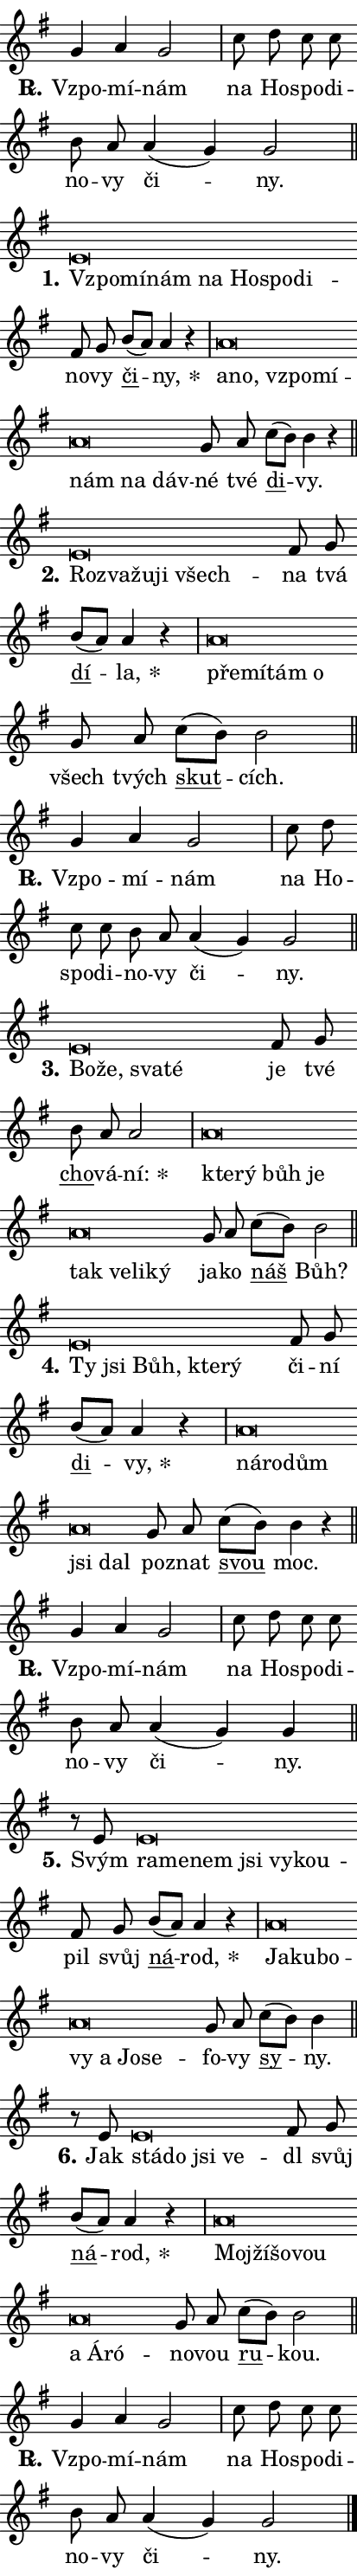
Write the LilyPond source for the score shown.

\version "2.22.1"
\header { tagline = "" }
\paper {
  indent = 0\cm
  top-margin = 0\cm
  right-margin = 0\cm
  bottom-margin = 0\cm
  left-margin = 0\cm
  paper-width = 7\cm
  page-breaking = #ly:one-page-breaking
  system-system-spacing.basic-distance = #11
  score-system-spacing.basic-distance = #11
  ragged-last = ##f
}


%% Author: Thomas Morley
%% https://lists.gnu.org/archive/html/lilypond-user/2020-05/msg00002.html
#(define (line-position grob)
"Returns position of @var[grob} in current system:
   @code{'start}, if at first time-step
   @code{'end}, if at last time-step
   @code{'middle} otherwise
"
  (let* ((col (ly:item-get-column grob))
         (ln (ly:grob-object col 'left-neighbor))
         (rn (ly:grob-object col 'right-neighbor))
         (col-to-check-left (if (ly:grob? ln) ln col))
         (col-to-check-right (if (ly:grob? rn) rn col))
         (break-dir-left
           (and
             (ly:grob-property col-to-check-left 'non-musical #f)
             (ly:item-break-dir col-to-check-left)))
         (break-dir-right
           (and
             (ly:grob-property col-to-check-right 'non-musical #f)
             (ly:item-break-dir col-to-check-right))))
        (cond ((eqv? 1 break-dir-left) 'start)
              ((eqv? -1 break-dir-right) 'end)
              (else 'middle))))

#(define (tranparent-at-line-position vctor)
  (lambda (grob)
  "Relying on @code{line-position} select the relevant enry from @var{vctor}.
Used to determine transparency,"
    (case (line-position grob)
      ((end) (not (vector-ref vctor 0)))
      ((middle) (not (vector-ref vctor 1)))
      ((start) (not (vector-ref vctor 2))))))

noteHeadBreakVisibility =
#(define-music-function (break-visibility)(vector?)
"Makes @code{NoteHead}s transparent relying on @var{break-visibility}"
#{
  \override NoteHead.transparent =
    #(tranparent-at-line-position break-visibility)
#})

#(define delete-ledgers-for-transparent-note-heads
  (lambda (grob)
    "Reads whether a @code{NoteHead} is transparent.
If so this @code{NoteHead} is removed from @code{'note-heads} from
@var{grob}, which is supposed to be @code{LedgerLineSpanner}.
As a result ledgers are not printed for this @code{NoteHead}"
    (let* ((nhds-array (ly:grob-object grob 'note-heads))
           (nhds-list
             (if (ly:grob-array? nhds-array)
                 (ly:grob-array->list nhds-array)
                 '()))
           ;; Relies on the transparent-property being done before
           ;; Staff.LedgerLineSpanner.after-line-breaking is executed.
           ;; This is fragile ...
           (to-keep
             (remove
               (lambda (nhd)
                 (ly:grob-property nhd 'transparent #f))
               nhds-list)))
      ;; TODO find a better method to iterate over grob-arrays, similiar
      ;; to filter/remove etc for lists
      ;; For now rebuilt from scratch
      (set! (ly:grob-object grob 'note-heads)  '())
      (for-each
        (lambda (nhd)
          (ly:pointer-group-interface::add-grob grob 'note-heads nhd))
        to-keep))))

hideNotes = {
  \noteHeadBreakVisibility #begin-of-line-visible
}
unHideNotes = {
  \noteHeadBreakVisibility #all-visible
}

% work-around for resetting accidentals
% https://lilypond.org/doc/v2.23/Documentation/notation/displaying-rhythms#unmetered-music
cadenzaMeasure = {
  \cadenzaOff
  \partial 1024 s1024
  \cadenzaOn
}

#(define-markup-command (accent layout props text) (markup?)
  "Underline accented syllable"
  (interpret-markup layout props
    #{\markup \override #'(offset . 4.3) \underline { #text }#}))

responsum = \markup \concat {
  "R" \hspace #-1.05 \path #0.1 #'((moveto 0 0.07) (lineto 0.9 0.8)) \hspace #0.05 "."
}

\layout {
    \context {
        \Staff
        \remove "Time_signature_engraver"
        \override LedgerLineSpanner.after-line-breaking = #delete-ledgers-for-transparent-note-heads
    }
    \context {
        \Voice {
            \override NoteHead.output-attributes = #'((class . "notehead"))
            \override Hairpin.height = #0.55
        }
    }
    \context {
        \Lyrics {
            \override StanzaNumber.output-attributes = #'((class . "stanzanumber"))
            \override LyricSpace.minimum-distance = #0.9
            \override LyricText.font-name = #"TeX Gyre Schola"
            \override LyricText.font-size = 1
            \override StanzaNumber.font-name = #"TeX Gyre Schola Bold"
            \override StanzaNumber.font-size = 1
        }
    }
}

% magnetic-lyrics.ily
%
%   written by
%     Jean Abou Samra <jean@abou-samra.fr>
%     Werner Lemberg <wl@gnu.org>
%
%   adapted by
%     Jiri Hon <jiri.hon@gmail.com>
%
% Version 2022-Apr-15

% https://www.mail-archive.com/lilypond-user@gnu.org/msg149350.html

#(define (Left_hyphen_pointer_engraver context)
   "Collect syllable-hyphen-syllable occurrences in lyrics and store
them in properties.  This engraver only looks to the left.  For
example, if the lyrics input is @code{foo -- bar}, it does the
following.

@itemize @bullet
@item
Set the @code{text} property of the @code{LyricHyphen} grob between
@q{foo} and @q{bar} to @code{foo}.

@item
Set the @code{left-hyphen} property of the @code{LyricText} grob with
text @q{foo} to the @code{LyricHyphen} grob between @q{foo} and
@q{bar}.
@end itemize

Use this auxiliary engraver in combination with the
@code{lyric-@/text::@/apply-@/magnetic-@/offset!} hook."
   (let ((hyphen #f)
         (text #f))
     (make-engraver
      (acknowledgers
       ((lyric-syllable-interface engraver grob source-engraver)
        (set! text grob)))
      (end-acknowledgers
       ((lyric-hyphen-interface engraver grob source-engraver)
        ;(when (not (grob::has-interface grob 'lyric-space-interface))
          (set! hyphen grob)));)
      ((stop-translation-timestep engraver)
       (when (and text hyphen)
         (ly:grob-set-object! text 'left-hyphen hyphen))
       (set! text #f)
       (set! hyphen #f)))))

#(define (lyric-text::apply-magnetic-offset! grob)
   "If the space between two syllables is less than the value in
property @code{LyricText@/.details@/.squash-threshold}, move the right
syllable to the left so that it gets concatenated with the left
syllable.

Use this function as a hook for
@code{LyricText@/.after-@/line-@/breaking} if the
@code{Left_@/hyphen_@/pointer_@/engraver} is active."
   (let ((hyphen (ly:grob-object grob 'left-hyphen #f)))
     (when hyphen
       (let ((left-text (ly:spanner-bound hyphen LEFT)))
         (when (grob::has-interface left-text 'lyric-syllable-interface)
           (let* ((common (ly:grob-common-refpoint grob left-text X))
                  (this-x-ext (ly:grob-extent grob common X))
                  (left-x-ext
                   (begin
                     ;; Trigger magnetism for left-text.
                     (ly:grob-property left-text 'after-line-breaking)
                     (ly:grob-extent left-text common X)))
                  ;; `delta` is the gap width between two syllables.
                  (delta (- (interval-start this-x-ext)
                            (interval-end left-x-ext)))
                  (details (ly:grob-property grob 'details))
                  (threshold (assoc-get 'squash-threshold details 0.2)))
             (when (< delta threshold)
               (let* (;; We have to manipulate the input text so that
                      ;; ligatures crossing syllable boundaries are not
                      ;; disabled.  For languages based on the Latin
                      ;; script this is essentially a beautification.
                      ;; However, for non-Western scripts it can be a
                      ;; necessity.
                      (lt (ly:grob-property left-text 'text))
                      (rt (ly:grob-property grob 'text))
                      (is-space (grob::has-interface hyphen 'lyric-space-interface))
                      (space (if is-space " " ""))
                      (space-markup (grob-interpret-markup grob " "))
                      (space-size (interval-length (ly:stencil-extent space-markup X)))
                      (extra-delta (if is-space space-size 0))
                      ;; Append new syllable.
                      (ltrt-space (if (and (string? lt) (string? rt))
                                (string-append lt space rt)
                                (make-concat-markup (list lt space rt))))
                      ;; Right-align `ltrt` to the right side.
                      (ltrt-space-markup (grob-interpret-markup
                               grob
                               (make-translate-markup
                                (cons (interval-length this-x-ext) 0)
                                (make-right-align-markup ltrt-space)))))
                 (begin
                   ;; Don't print `left-text`.
                   (ly:grob-set-property! left-text 'stencil #f)
                   ;; Set text and stencil (which holds all collected
                   ;; syllables so far) and shift it to the left.
                   (ly:grob-set-property! grob 'text ltrt-space)
                   (ly:grob-set-property! grob 'stencil ltrt-space-markup)
                   (ly:grob-translate-axis! grob (- (- delta extra-delta)) X))))))))))


#(define (lyric-hyphen::displace-bounds-first grob)
   ;; Make very sure this callback isn't triggered too early.
   (let ((left (ly:spanner-bound grob LEFT))
         (right (ly:spanner-bound grob RIGHT)))
     (ly:grob-property left 'after-line-breaking)
     (ly:grob-property right 'after-line-breaking)
     (ly:lyric-hyphen::print grob)))

squashThreshold = #0.4

\layout {
  \context {
    \Lyrics
    \consists #Left_hyphen_pointer_engraver
    \override LyricText.after-line-breaking =
      #lyric-text::apply-magnetic-offset!
    \override LyricHyphen.stencil = #lyric-hyphen::displace-bounds-first
    \override LyricText.details.squash-threshold = \squashThreshold
    \override LyricHyphen.minimum-distance = 0
    \override LyricHyphen.minimum-length = \squashThreshold
  }
}

squash = \override LyricText.details.squash-threshold = 9999
unSquash = \override LyricText.details.squash-threshold = \squashThreshold

left = \override LyricText.self-alignment-X = #LEFT
unLeft = \revert LyricText.self-alignment-X

starOffset = #(lambda (grob) 
                (let ((x_offset (ly:self-alignment-interface::aligned-on-x-parent grob)))
                  (if (= x_offset 0) 0 (+ x_offset 1.2))))

star = #(define-music-function (syllable)(string?)
"Append star separator at the end of a syllable"
#{
  \once \override LyricText.X-offset = #starOffset
  \lyricmode { \markup {
    #syllable
    \override #'((font-name . "TeX Gyre Schola Bold")) \hspace #0.2 \lower #0.65 \larger "*"
  } }
#})

starAccent = #(define-music-function (syllable)(string?)
"Append star separator at the end of a syllable and make accent"
#{
  \once \override LyricText.X-offset = #starOffset
  \lyricmode { \markup {
    \accent #syllable
    \override #'((font-name . "TeX Gyre Schola Bold")) \hspace #0.2 \lower #0.65 \larger "*"
  } }
#})

breath = #(define-music-function (syllable)(string?)
"Append breathing indicator at the end of a syllable"
#{
  \lyricmode { \markup { #syllable "+" } }
#})

optionalBreath = #(define-music-function (syllable)(string?)
"Append optional breathing indicator at the end of a syllable"
#{
  \lyricmode { \markup { #syllable "(+)" } }
#})


\score {
    <<
        \new Voice = "melody" { \cadenzaOn \key g \major \relative { g'4 a g2 \cadenzaMeasure \bar "|" c8 d \bar "" c c \bar "" b a \bar "" a4( g) g2 \cadenzaMeasure \bar "||" \break }
\relative { e'\breve*1/16 \hideNotes \breve*1/16 \bar "" \breve*1/16 \bar "" \breve*1/16 \bar "" \breve*1/16 \bar "" \breve*1/16 \breve*1/16 \bar "" \unHideNotes fis8 g \bar "" b[( a)] a4 r \cadenzaMeasure \bar "|" a\breve*1/16 \hideNotes \breve*1/16 \bar "" \breve*1/16 \bar "" \breve*1/16 \bar "" \breve*1/16 \bar "" \breve*1/16 \breve*1/16 \bar "" \unHideNotes g8 a \bar "" c[( b)] b4 r \cadenzaMeasure \bar "||" \break }
\relative { e'\breve*1/16 \hideNotes \breve*1/16 \bar "" \breve*1/16 \bar "" \breve*1/16 \breve*1/16 \bar "" \unHideNotes fis8 g \bar "" b[( a)] a4 r \cadenzaMeasure \bar "|" a\breve*1/16 \hideNotes \breve*1/16 \bar "" \breve*1/16 \breve*1/16 \bar "" \unHideNotes g8 a \bar "" c[( b)] b2 \cadenzaMeasure \bar "||" \break }
\relative { g'4 a g2 \cadenzaMeasure \bar "|" c8 d \bar "" c c \bar "" b a \bar "" a4( g) g2 \cadenzaMeasure \bar "||" \break }
\relative { e'\breve*1/16 \hideNotes \breve*1/16 \bar "" \breve*1/16 \breve*1/16 \bar "" \unHideNotes fis8 g \bar "" b a a2 \cadenzaMeasure \bar "|" a\breve*1/16 \hideNotes \breve*1/16 \bar "" \breve*1/16 \bar "" \breve*1/16 \bar "" \breve*1/16 \bar "" \breve*1/16 \bar "" \breve*1/16 \breve*1/16 \bar "" \unHideNotes g8 a \bar "" c[( b)] b2 \cadenzaMeasure \bar "||" \break }
\relative { e'\breve*1/16 \hideNotes \breve*1/16 \bar "" \breve*1/16 \bar "" \breve*1/16 \breve*1/16 \bar "" \unHideNotes fis8 g \bar "" b[( a)] a4 r \cadenzaMeasure \bar "|" a\breve*1/16 \hideNotes \breve*1/16 \bar "" \breve*1/16 \bar "" \breve*1/16 \breve*1/16 \bar "" \unHideNotes g8 a \bar "" c[( b)] b4 r \cadenzaMeasure \bar "||" \break }
\relative { g'4 a g2 \cadenzaMeasure \bar "|" c8 d \bar "" c c \bar "" b a \bar "" a4( g) g4 \cadenzaMeasure \bar "||" \break }
\relative { r8 e'8 e\breve*1/16 \hideNotes \breve*1/16 \bar "" \breve*1/16 \bar "" \breve*1/16 \bar "" \breve*1/16 \breve*1/16 \bar "" \unHideNotes fis8 g \bar "" b[( a)] a4 r \cadenzaMeasure \bar "|" a\breve*1/16 \hideNotes \breve*1/16 \bar "" \breve*1/16 \bar "" \breve*1/16 \bar "" \breve*1/16 \bar "" \breve*1/16 \breve*1/16 \bar "" \unHideNotes g8 a \bar "" c[( b)] b4 \cadenzaMeasure \bar "||" \break }
\relative { r8 e'8 e\breve*1/16 \hideNotes \breve*1/16 \bar "" \breve*1/16 \breve*1/16 \bar "" \unHideNotes fis8 g \bar "" b[( a)] a4 r \cadenzaMeasure \bar "|" a\breve*1/16 \hideNotes \breve*1/16 \bar "" \breve*1/16 \bar "" \breve*1/16 \bar "" \breve*1/16 \bar "" \breve*1/16 \breve*1/16 \bar "" \unHideNotes g8 a \bar "" c[( b)] b2 \cadenzaMeasure \bar "||" \break }
\relative { g'4 a g2 \cadenzaMeasure \bar "|" c8 d \bar "" c c \bar "" b a \bar "" a4( g) g2 \cadenzaMeasure \bar "||" \break } \bar "|." }
        \new Lyrics \lyricsto "melody" { \lyricmode { \set stanza = \responsum
Vzpo -- mí -- nám na Ho -- spo -- di -- no -- vy či -- ny.
\set stanza = "1."
\left Vzpo -- \squash mí -- nám na Ho -- spo -- di -- \unLeft \unSquash no -- vy \markup \accent či -- \star ny, \left a -- \squash no, vzpo -- mí -- nám na dáv -- \unLeft \unSquash né tvé \markup \accent di -- vy.
\set stanza = "2."
\left Roz -- \squash va -- žu -- ji všech -- \unLeft \unSquash na tvá \markup \accent dí -- \star la, \left pře -- \squash mí -- tám o \unLeft \unSquash všech tvých \markup \accent skut -- cích.
\set stanza = \responsum
Vzpo -- mí -- nám na Ho -- spo -- di -- no -- vy či -- ny.
\set stanza = "3."
\left Bo -- \squash že, sva -- té \unLeft \unSquash je tvé \markup \accent cho -- vá -- \star ní: \left kte -- \squash rý bůh je tak ve -- li -- ký \unLeft \unSquash ja -- ko \markup \accent náš Bůh?
\set stanza = "4."
\left Ty \squash jsi Bůh, kte -- rý \unLeft \unSquash či -- ní \markup \accent di -- \star vy, \left ná -- \squash ro -- dům jsi dal \unLeft \unSquash po -- znat \markup \accent svou moc.
\set stanza = \responsum
Vzpo -- mí -- nám na Ho -- spo -- di -- no -- vy či -- ny.
\set stanza = "5."
Svým \left ra -- \squash me -- nem jsi vy -- kou -- \unLeft \unSquash pil svůj \markup \accent ná -- \star rod, \left Ja -- \squash ku -- bo -- vy a Jo -- se -- \unLeft \unSquash fo -- vy \markup \accent sy -- ny.
\set stanza = "6."
Jak \left stá -- \squash do jsi ve -- \unLeft \unSquash dl svůj \markup \accent ná -- \star rod, \left Moj -- \squash ží -- šo -- vou a Á -- ró -- \unLeft \unSquash no -- vou \markup \accent ru -- kou.
\set stanza = \responsum
Vzpo -- mí -- nám na Ho -- spo -- di -- no -- vy či -- ny. } }
    >>
    \layout {}
}
